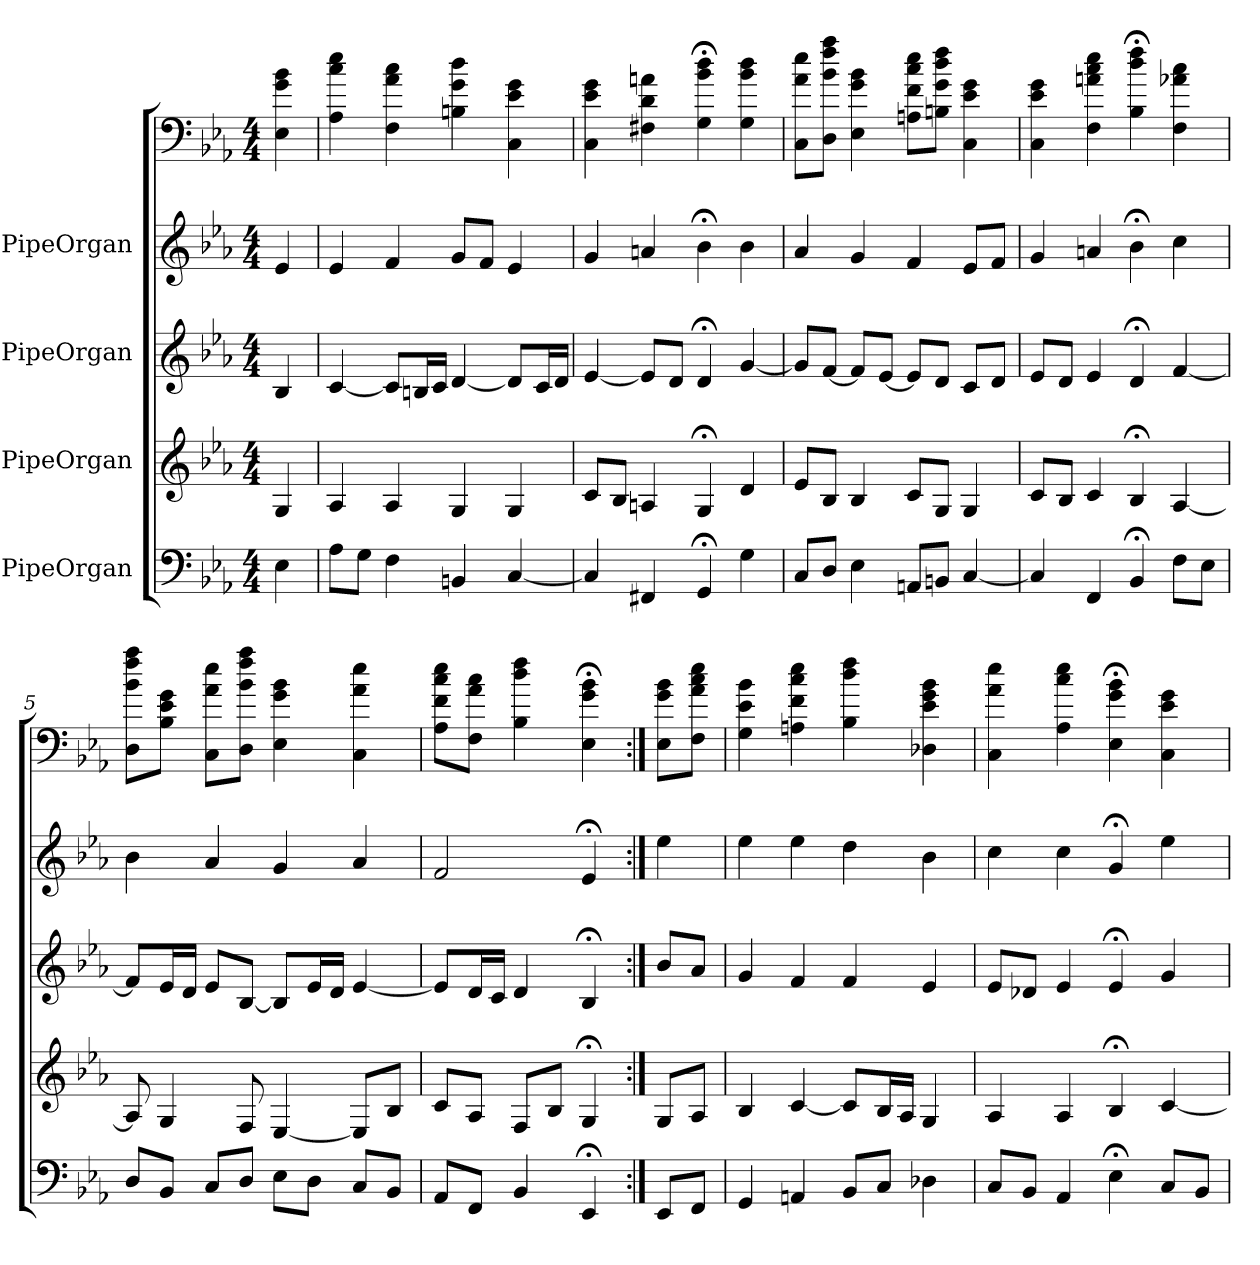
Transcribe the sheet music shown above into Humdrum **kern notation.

**kern	**kern	**kern	**kern	**kern
*part5	*part4	*part3	*part2	*part1
*staff5	*staff4	*staff3	*staff2	*staff1
*I"PipeOrgan	*I"PipeOrgan	*I"PipeOrgan	*I"PipeOrgan	*
*k[b-e-a-]	*k[b-e-a-]	*k[b-e-a-]	*k[b-e-a-]	*k[b-e-a-]
*E-:	*E-:	*E-:	*E-:	*E-:
*M4/4	*M4/4	*M4/4	*M4/4	*M4/4
*MM60	*MM60	*MM60	*MM60	*MM60
=	=	=	=	=
4E-	4G	4B-	4e-	4E- 4g 4b-
=1	=1	=1	=1	=1
8A-L	4A-	[4c	4e-	4A- 4cc 4ee-
8GJ	.	.	.	.
4F	4A-	8cL]	4f	4F 4a- 4cc
.	.	16BnL	.	.
.	.	16cJJ	.	.
4BBn	4G	[4d	8gL	4Bn 4g 4dd
.	.	.	8fJ	.
[4C	4G	8dL]	4e-	4C 4e- 4g
.	.	16cL	.	.
.	.	16dJJ	.	.
=2	=2	=2	=2	=2
4C]	8cL	[4e-	4g	4C 4e- 4g
.	8B-J	.	.	.
4FF#X	4An	8e-L]	4an	4F#X 4d 4an
.	.	8dJ	.	.
4GG;<	4G;<	4d;<	4b-;<	4G;< 4b-;< 4dd;<
4G	4d	[4g	4b-	4G 4b- 4dd
=3	=3	=3	=3	=3
8CL	8e-L	8gL]	4a-	8C 8a- 8ee-L
8DJ	8B-J	[8fJ	.	8D 8b- 8ff 8aa-J
4E-	4B-	8fL]	4g	4E- 4g 4b-
.	.	[8e-J	.	.
8AAnL	8cL	8e-L]	4f	8An 8f 8cc 8ee-L
8BBnJ	8GJ	8dJ	.	8Bn 8g 8dd 8ffJ
[4C	4G	8cL	8e-L	4C 4e- 4g
.	.	8dJ	8fJ	.
=4	=4	=4	=4	=4
4C]	8cL	8e-L	4g	4C 4e- 4g
.	8B-J	8dJ	.	.
4FF	4c	4e-	4an	4F 4an 4cc 4ee-
4BB-;<	4B-;<	4d;<	4b-;<	4B-;< 4dd;< 4ff;<
8FL	[4A-	[4f	4cc	4F 4a-X 4cc
8E-J	.	.	.	.
=5	=5	=5	=5	=5
8DL	8A-]	8fL]	4b-	8D 8b- 8ff 8aa-L
8BB-J	4G	16e-L	.	8B- 8e- 8gJ
.	.	16dJJ	.	.
8CL	.	8e-L	4a-	8C 8a- 8ee-L
8DJ	8F	[8B-J	.	8D 8b- 8ff 8aa-J
8E-L	[4E-	8B-L]	4g	4E- 4g 4b-
8DJ	.	16e-L	.	.
.	.	16dJJ	.	.
8CL	8E-L]	[4e-	4a-	4C 4a- 4ee-
8BB-J	8B-J	.	.	.
=6	=6	=6	=6	=6
8AA-L	8cL	8e-L]	2f	8A- 8f 8cc 8ee-L
8FFJ	8A-J	16dL	.	8F 8a- 8ccJ
.	.	16cJJ	.	.
4BB-	8FL	4d	.	4B- 4dd 4ff
.	8B-J	.	.	.
4EE-;<	4G;<	4B-;<	4e-;<	4E-;< 4g;< 4b-;<
=:|!	=:|!	=:|!	=:|!	=:|!
8EE-L	8GL	8b-L	4ee-	8E- 8g 8b-L
8FFJ	8A-J	8a-J	.	8F 8a- 8cc 8ee-J
=7	=7	=7	=7	=7
4GG	4B-	4g	4ee-	4G 4e- 4b-
4AAn	[4c	4f	4ee-	4An 4f 4cc 4ee-
8BB-L	8cL]	4f	4dd	4B- 4dd 4ff
8CJ	16B-L	.	.	.
.	16A-JJ	.	.	.
4D-X	4G	4e-	4b-	4D-X 4e- 4g 4b-
=8	=8	=8	=8	=8
8CL	4A-	8e-L	4cc	4C 4a- 4ee-
8BB-J	.	8d-XJ	.	.
4AA-	4A-	4e-	4cc	4A- 4cc 4ee-
4E-;<	4B-;<	4e-;<	4g;<	4E-;< 4g;< 4b-;<
8CL	[4c	4g	4ee-	4C 4e- 4g
8BB-J	.	.	.	.
=	=	=	=	=
*-	*-	*-	*-	*-
